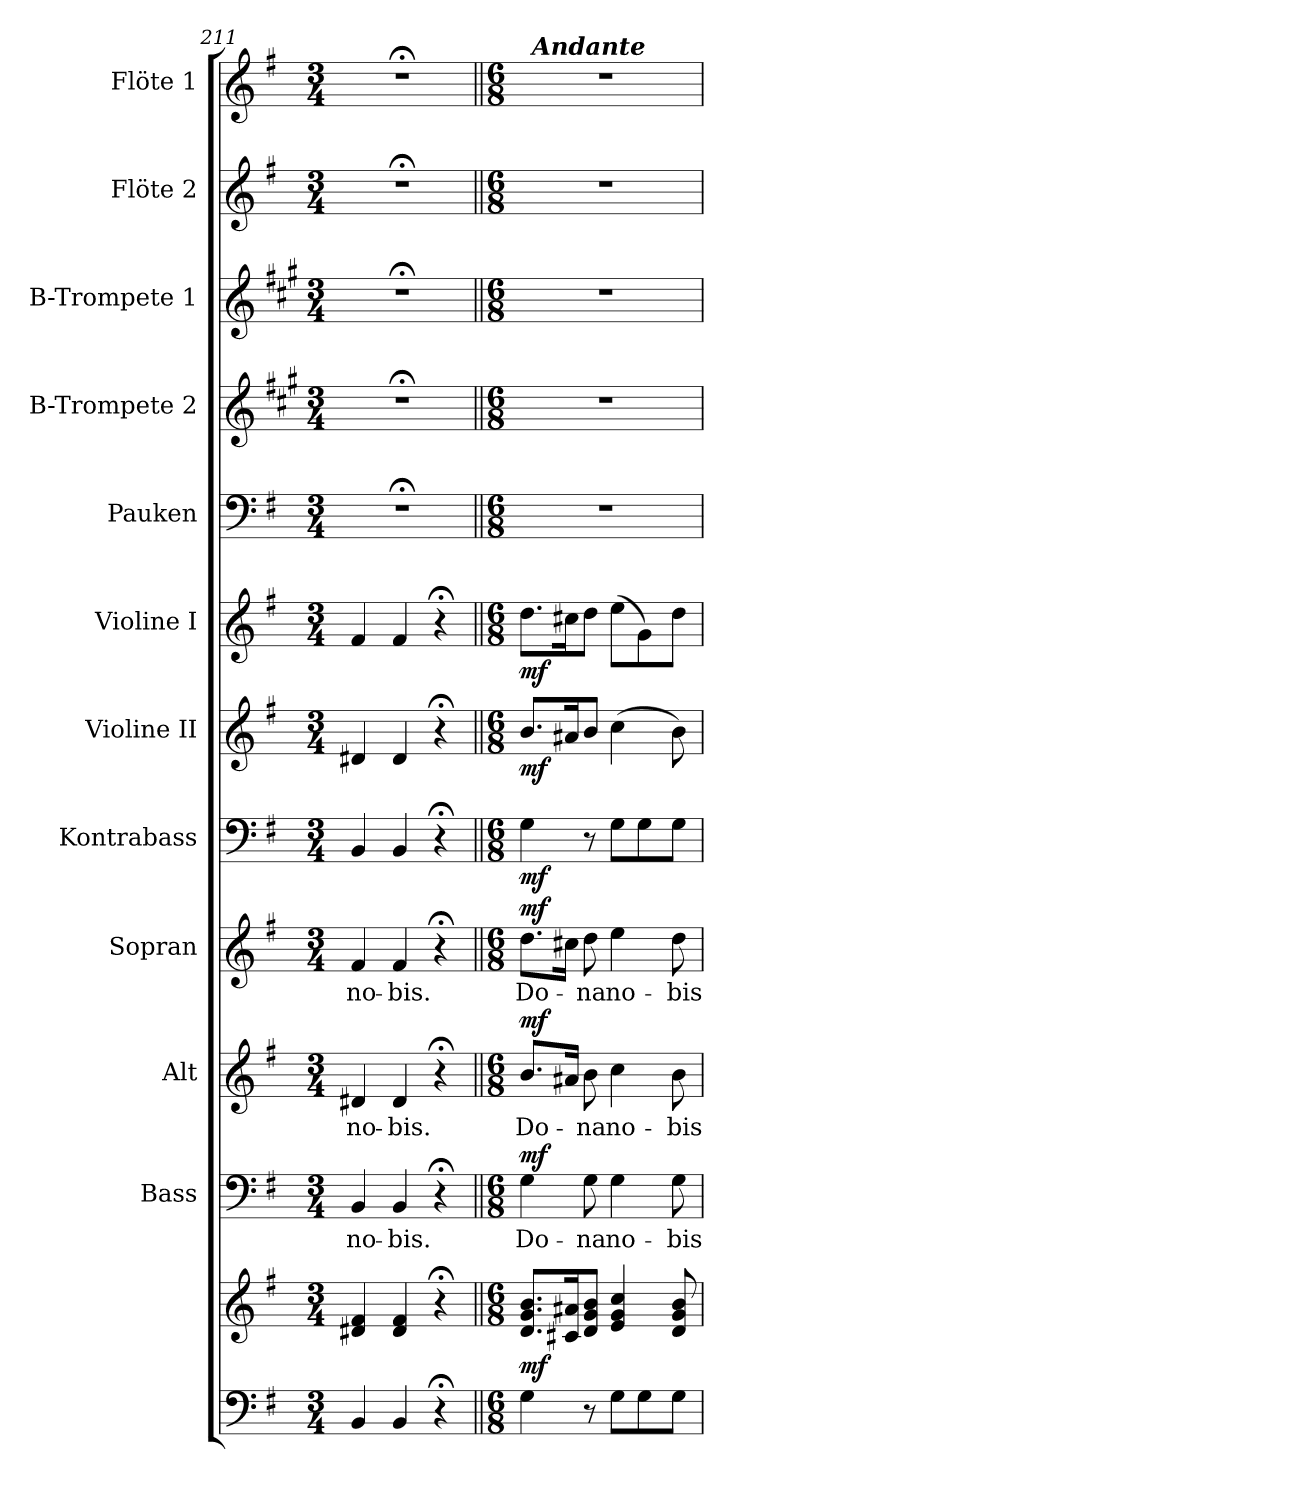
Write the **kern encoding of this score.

**kern	**kern	**dynam	**kern	**text	**dynam	**kern	**text	**dynam	**kern	**text	**dynam	**kern	**dynam	**kern	**dynam	**kern	**dynam	**kern	**kern	**kern	**kern	**kern
*part12	*part12	*part12	*part11	*part11	*part11	*part10	*part10	*part10	*part9	*part9	*part9	*part8	*part8	*part7	*part7	*part6	*part6	*part5	*part4	*part3	*part2	*part1
*staff13	*staff12	*staff12/13	*staff11	*staff11	*staff11	*staff10	*staff10	*staff10	*staff9	*staff9	*staff9	*staff8	*staff8	*staff7	*staff7	*staff6	*staff6	*staff5	*staff4	*staff3	*staff2	*staff1
*	*	*	*I"Bass	*	*	*I"Alt	*	*	*I"Sopran	*	*	*I"Kontrabass	*	*I"Violine II	*	*I"Violine I	*	*I"Pauken	*I"B-Trompete 2	*I"B-Trompete 1	*I"Flöte 2	*I"Flöte 1
*	*	*	*I'B.	*	*	*I'A.	*	*	*I'S.	*	*	*I'Kb.	*	*I'Vl. II	*	*I'Vl. I	*	*I'Pk.	*I'B Trp. 2	*I'B Trp. 1	*I'Fl. 2	*I'Fl. 1
*clefF4	*clefG2	*	*clefF4	*	*	*clefG2	*	*	*clefG2	*	*	*clefF4	*	*clefG2	*	*clefG2	*	*clefF4	*clefG2	*clefG2	*clefG2	*clefG2
*	*	*	*	*	*	*	*	*	*	*	*	*ITrd7c12	*	*	*	*	*	*	*ITrd1c2	*ITrd1c2	*	*
*k[f#]	*k[f#]	*	*k[f#]	*	*	*k[f#]	*	*	*k[f#]	*	*	*k[f#]	*	*k[f#]	*	*k[f#]	*	*k[f#]	*k[f#]	*k[f#]	*k[f#]	*k[f#]
*G:	*G:	*	*G:	*	*	*G:	*	*	*G:	*	*	*G:	*	*G:	*	*G:	*	*G:	*G:	*G:	*G:	*G:
*M3/4	*M3/4	*	*M3/4	*	*	*M3/4	*	*	*M3/4	*	*	*M3/4	*	*M3/4	*	*M3/4	*	*M3/4	*M3/4	*M3/4	*M3/4	*M3/4
=211	=211	=211	=211	=211	=211	=211	=211	=211	=211	=211	=211	=211	=211	=211	=211	=211	=211	=211	=211	=211	=211	=211
!	!	!	!	!LO:LY:b	!	!	!LO:LY:b	!	!	!LO:LY:b	!	!	!	!	!	!	!	!LO:N:vis=1	!LO:N:vis=1	!LO:N:vis=1	!LO:N:vis=1	!LO:N:vis=1
4BB/	4d#X/ 4f#/	.	4BB/	no-	.	4d#X/	no-	.	4f#/	no-	.	4BBB/	.	4d#X/	.	4f#/	.	2.r;<	2.r;<	2.r;<	2.r;<	2.r;<
!	!	!	!	!LO:LY:b	!	!	!LO:LY:b	!	!	!LO:LY:b	!	!	!	!	!	!	!	!	!	!	!	!
4BB/	4d#/ 4f#/	.	4BB/	-bis.	.	4d#/	-bis.	.	4f#/	-bis.	.	4BBB/	.	4d#/	.	4f#/	.	.	.	.	.	.
4r;<	4r;<	.	4r;<	.	.	4r;<	.	.	4r;<	.	.	4r;<	.	4r;<	.	4r;<	.	.	.	.	.	.
=212||	=212||	=212||	=212||	=212||	=212||	=212||	=212||	=212||	=212||	=212||	=212||	=212||	=212||	=212||	=212||	=212||	=212||	=212||	=212||	=212||	=212||	=212||
*M6/8	*M6/8	*	*M6/8	*	*	*M6/8	*	*	*M6/8	*	*	*M6/8	*	*M6/8	*	*M6/8	*	*M6/8	*M6/8	*M6/8	*M6/8	*M6/8
!	!	!LO:DY:b	!	!LO:LY:b	!LO:DY:a	!	!LO:LY:b	!LO:DY:a	!	!LO:LY:b	!LO:DY:a	!	!LO:DY:b	!	!LO:DY:b	!	!LO:DY:b	!	!	!	!	!
*	*	*	*	*	*	*	*	*	*	*	*	*	*	*	*	*	*	*	*	*	*	*^
4G\	8.d/ 8.g/ 8.b/L	mf	4G\	Do-	mf	8.b/L	Do-	mf	8.dd\L	Do-	mf	4GG\	mf	8.b/L	mf	8.dd\L	mf	2.r	2.r	2.r	2.r	2.r	32ryy
!	!	!	!	!	!	!	!	!	!	!	!	!	!	!	!	!	!	!	!	!	!	!	!LO:TX:a:Bi:t=Andante
.	.	.	.	.	.	.	.	.	.	.	.	.	.	.	.	.	.	.	.	.	.	.	2ryy
.	16c#X/ 16a#X/k	.	.	.	.	16a#X/Jk	.	.	16cc#X\Jk	.	.	.	.	16a#X/k	.	16cc#X\k	.	.	.	.	.	.	.
!	!	!	!	!LO:LY:b	!	!	!LO:LY:b	!	!	!LO:LY:b	!	!	!	!	!	!	!	!	!	!	!	!	!
8r	8d/ 8g/ 8b/J	.	8G\	-na	.	8b\	-na	.	8dd\	-na	.	8r	.	8b/J	.	8dd\J	.	.	.	.	.	.	.
!	!	!	!	!LO:LY:b	!	!	!LO:LY:b	!	!	!LO:LY:b	!	!	!	!	!	!	!	!	!	!	!	!	!
8G\L	4e/ 4g/ 4cc/	.	4G\	no-	.	4cc\	no-	.	4ee\	no-	.	8GG\L	.	(>4cc\	.	(>8ee\L	.	.	.	.	.	.	.
8G\	.	.	.	.	.	.	.	.	.	.	.	8GG\	.	.	.	8g\)	.	.	.	.	.	.	.
.	.	.	.	.	.	.	.	.	.	.	.	.	.	.	.	.	.	.	.	.	.	.	8..ryy
!	!	!	!	!LO:LY:b	!	!	!LO:LY:b	!	!	!LO:LY:b	!	!	!	!	!	!	!	!	!	!	!	!	!
8G\J	8d/ 8g/ 8b/	.	8G\	-bis	.	8b\	-bis	.	8dd\	-bis	.	8GG\J	.	8b\)	.	8dd\J	.	.	.	.	.	.	.
*	*	*	*	*	*	*	*	*	*	*	*	*	*	*	*	*	*	*	*	*	*	*v	*v
=	=	=	=	=	=	=	=	=	=	=	=	=	=	=	=	=	=	=	=	=	=	=
*-	*-	*-	*-	*-	*-	*-	*-	*-	*-	*-	*-	*-	*-	*-	*-	*-	*-	*-	*-	*-	*-	*-
